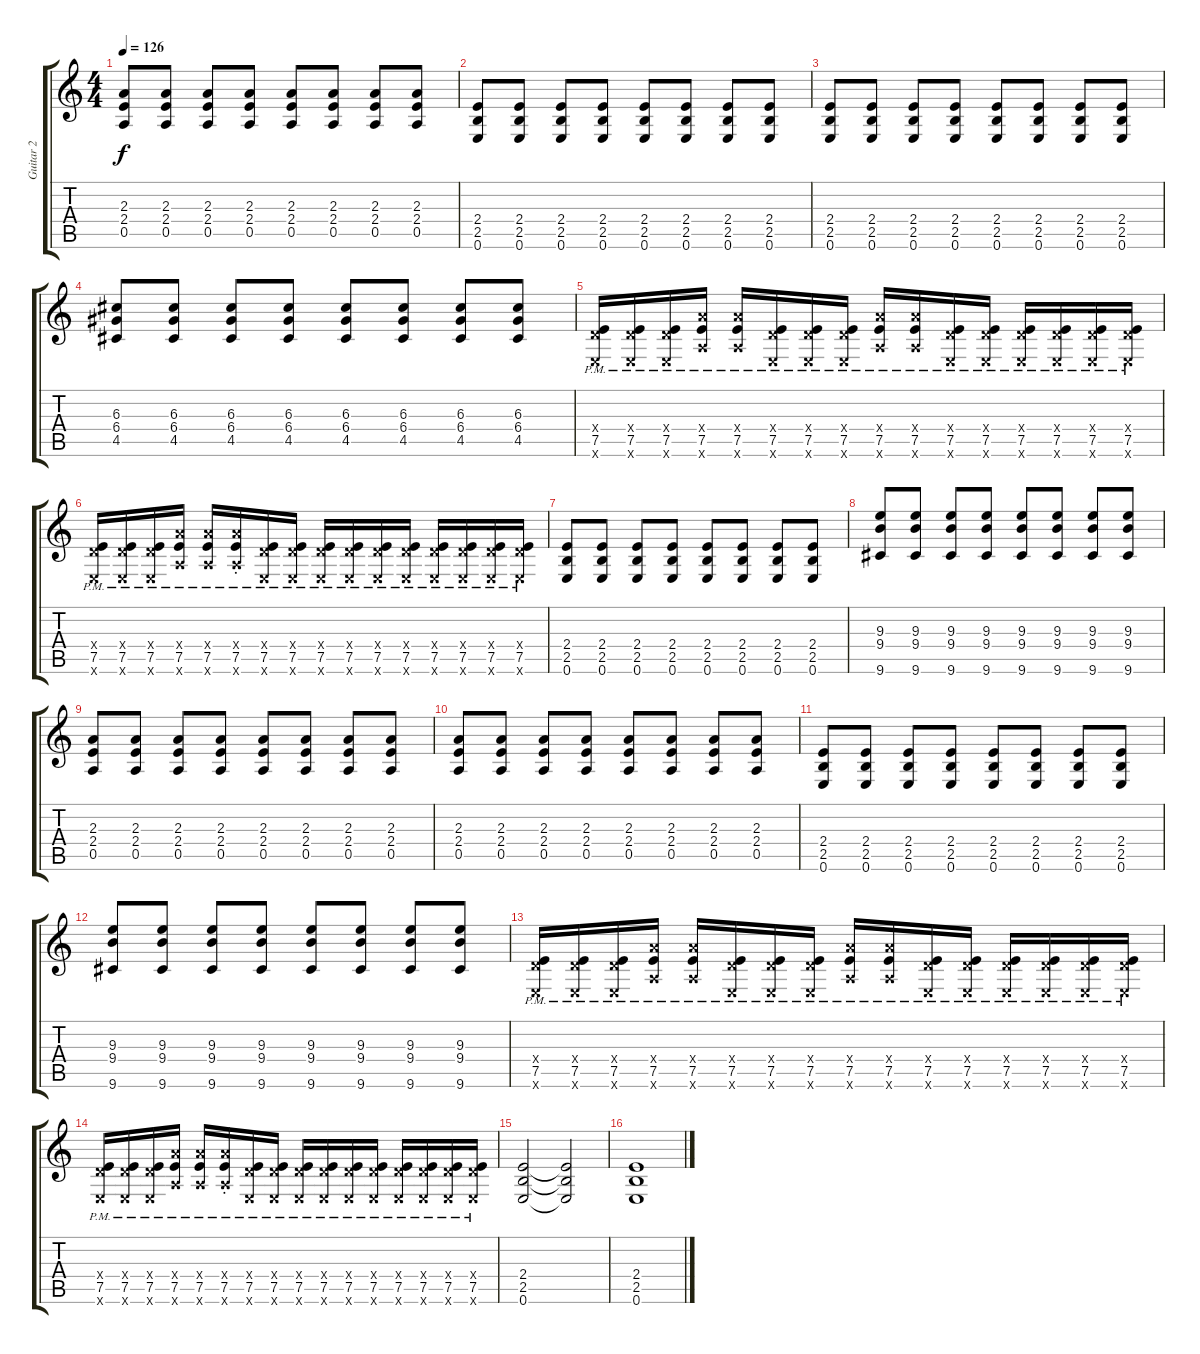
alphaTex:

\track ("Guitar 2" "Guitar 2") {instrument distortionguitar}
\staff {score tabs}
\tuning (E4 B3 G3 D3 A2 E2) {hide}
\ts (4 4)
\tempo 126
\clef g2
\ks c
(2.3 2.4 0.5).8{dy f} (2.3 2.4 0.5).8 (2.3 2.4 0.5).8 (2.3 2.4 0.5).8 (2.3 2.4 0.5).8 (2.3 2.4 0.5).8 (2.3 2.4 0.5).8 (2.3 2.4 0.5).8 |
(2.4 2.5 0.6).8 (2.4 2.5 0.6).8 (2.4 2.5 0.6).8 (2.4 2.5 0.6).8 (2.4 2.5 0.6).8 (2.4 2.5 0.6).8 (2.4 2.5 0.6).8 (2.4 2.5 0.6).8 |
(2.4 2.5 0.6).8 (2.4 2.5 0.6).8 (2.4 2.5 0.6).8 (2.4 2.5 0.6).8 (2.4 2.5 0.6).8 (2.4 2.5 0.6).8 (2.4 2.5 0.6).8 (2.4 2.5 0.6).8 |
(6.3 6.4 4.5).8 (6.3 6.4 4.5).8 (6.3 6.4 4.5).8 (6.3 6.4 4.5).8 (6.3 6.4 4.5).8 (6.3 6.4 4.5).8 (6.3 6.4 4.5).8 (6.3 6.4 4.5).8 |
(0.4{x} 7.5{pm} 0.6{x}).16 (0.4{x} 7.5{pm} 0.6{x}).16 (0.4{x} 7.5{pm} 0.6{x}).16 (7.4{x} 7.5{pm} 5.6{x}).16 (7.4{x} 7.5{pm} 5.6{x}).16 (0.4{x} 7.5{pm} 0.6{x}).16 (0.4{x} 7.5{pm} 0.6{x}).16 (0.4{x} 7.5{pm} 0.6{x}).16 (7.4{x} 7.5{pm} 5.6{x}).16 (7.4{x} 7.5{pm} 5.6{x}).16 (0.4{x} 7.5{pm} 0.6{x}).16 (0.4{x} 7.5{pm} 0.6{x}).16 (0.4{x} 7.5{pm} 0.6{x}).16 (0.4{x} 7.5{pm} 0.6{x}).16 (0.4{x} 7.5{pm} 0.6{x}).16 (0.4{x} 7.5{pm} 0.6{x}).16 |
(0.4{x} 7.5{pm} 0.6{x}).16 (0.4{x} 7.5{pm} 0.6{x}).16 (0.4{x} 7.5{pm} 0.6{x}).16 (7.4{x} 7.5{pm} 5.6{x}).16 (7.4{x} 7.5{pm} 5.6{x}).16 (7.4{st x} 7.5{pm st} 5.6{st x}).16 (0.4{x} 7.5{pm} 0.6{x}).16 (0.4{x} 7.5{pm} 0.6{x}).16 (0.4{x} 7.5{pm} 0.6{x}).16 (0.4{x} 7.5{pm} 0.6{x}).16 (0.4{x} 7.5{pm} 0.6{x}).16 (0.4{x} 7.5{pm} 0.6{x}).16 (0.4{x} 7.5{pm} 0.6{x}).16 (0.4{x} 7.5{pm} 0.6{x}).16 (0.4{x} 7.5{pm} 0.6{x}).16 (0.4{x} 7.5{pm} 0.6{x}).16 |
(2.4 2.5 0.6).8 (2.4 2.5 0.6).8 (2.4 2.5 0.6).8 (2.4 2.5 0.6).8 (2.4 2.5 0.6).8 (2.4 2.5 0.6).8 (2.4 2.5 0.6).8 (2.4 2.5 0.6).8 |
(9.3 9.4 9.6).8 (9.3 9.4 9.6).8 (9.3 9.4 9.6).8 (9.3 9.4 9.6).8 (9.3 9.4 9.6).8 (9.3 9.4 9.6).8 (9.3 9.4 9.6).8 (9.3 9.4 9.6).8 |
(2.3 2.4 0.5).8 (2.3 2.4 0.5).8 (2.3 2.4 0.5).8 (2.3 2.4 0.5).8 (2.3 2.4 0.5).8 (2.3 2.4 0.5).8 (2.3 2.4 0.5).8 (2.3 2.4 0.5).8 |
(2.3 2.4 0.5).8 (2.3 2.4 0.5).8 (2.3 2.4 0.5).8 (2.3 2.4 0.5).8 (2.3 2.4 0.5).8 (2.3 2.4 0.5).8 (2.3 2.4 0.5).8 (2.3 2.4 0.5).8 |
(2.4 2.5 0.6).8 (2.4 2.5 0.6).8 (2.4 2.5 0.6).8 (2.4 2.5 0.6).8 (2.4 2.5 0.6).8 (2.4 2.5 0.6).8 (2.4 2.5 0.6).8 (2.4 2.5 0.6).8 |
(9.3 9.4 9.6).8 (9.3 9.4 9.6).8 (9.3 9.4 9.6).8 (9.3 9.4 9.6).8 (9.3 9.4 9.6).8 (9.3 9.4 9.6).8 (9.3 9.4 9.6).8 (9.3 9.4 9.6).8 |
(0.4{x} 7.5{pm} 0.6{x}).16 (0.4{x} 7.5{pm} 0.6{x}).16 (0.4{x} 7.5{pm} 0.6{x}).16 (7.4{x} 7.5{pm} 5.6{x}).16 (7.4{x} 7.5{pm} 5.6{x}).16 (0.4{x} 7.5{pm} 0.6{x}).16 (0.4{x} 7.5{pm} 0.6{x}).16 (0.4{x} 7.5{pm} 0.6{x}).16 (7.4{x} 7.5{pm} 5.6{x}).16 (7.4{x} 7.5{pm} 5.6{x}).16 (0.4{x} 7.5{pm} 0.6{x}).16 (0.4{x} 7.5{pm} 0.6{x}).16 (0.4{x} 7.5{pm} 0.6{x}).16 (0.4{x} 7.5{pm} 0.6{x}).16 (0.4{x} 7.5{pm} 0.6{x}).16 (0.4{x} 7.5{pm} 0.6{x}).16 |
(0.4{x} 7.5{pm} 0.6{x}).16 (0.4{x} 7.5{pm} 0.6{x}).16 (0.4{x} 7.5{pm} 0.6{x}).16 (7.4{x} 7.5{pm} 5.6{x}).16 (7.4{x} 7.5{pm} 5.6{x}).16 (7.4{st x} 7.5{pm st} 5.6{st x}).16 (0.4{x} 7.5{pm} 0.6{x}).16 (0.4{x} 7.5{pm} 0.6{x}).16 (0.4{x} 7.5{pm} 0.6{x}).16 (0.4{x} 7.5{pm} 0.6{x}).16 (0.4{x} 7.5{pm} 0.6{x}).16 (0.4{x} 7.5{pm} 0.6{x}).16 (0.4{x} 7.5{pm} 0.6{x}).16 (0.4{x} 7.5{pm} 0.6{x}).16 (0.4{x} 7.5{pm} 0.6{x}).16 (0.4{x} 7.5{pm} 0.6{x}).16 |
(2.4 2.5 0.6).2 (2.4{t} 2.5{t} 0.6{t}).2 |
(2.4 2.5 0.6).1
